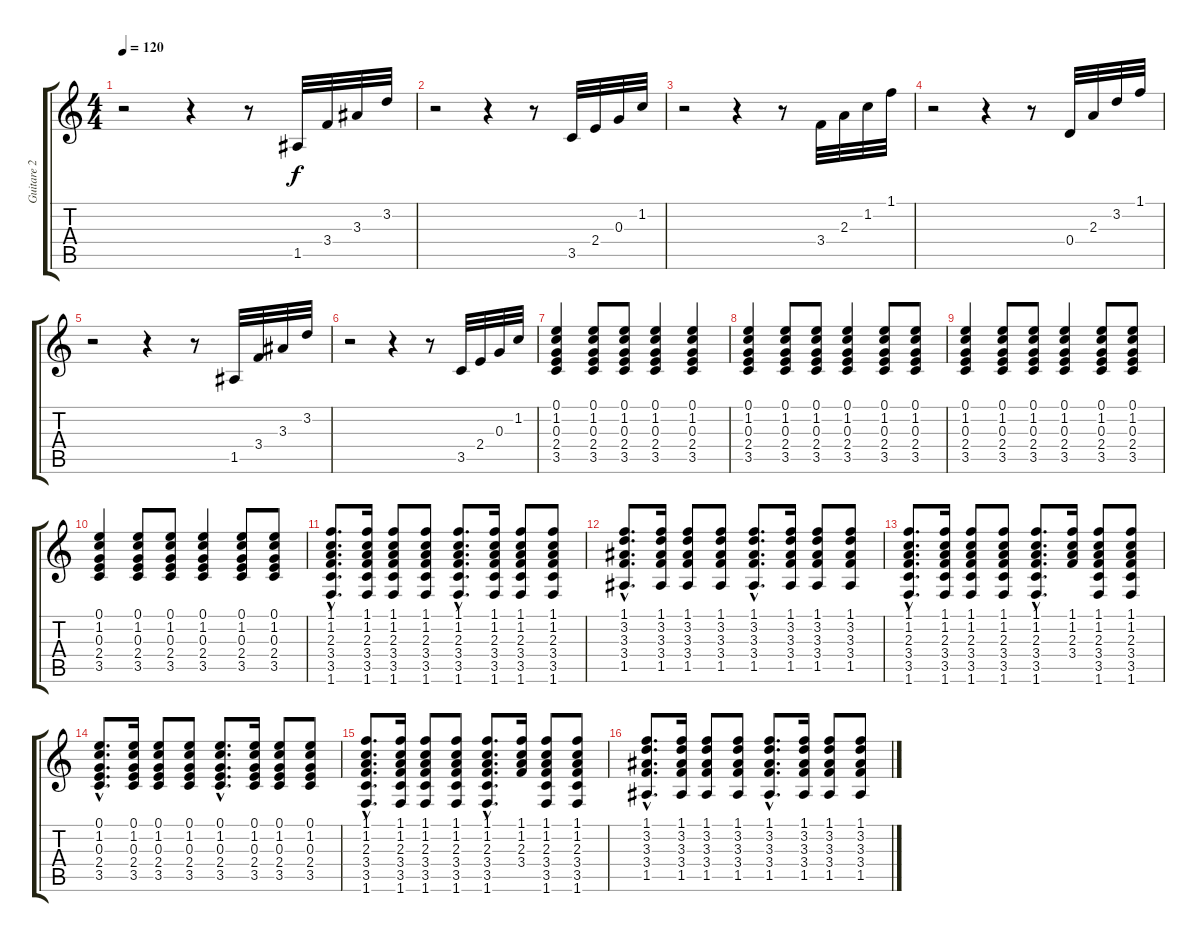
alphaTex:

\track ("Guitare 2" "Guitare 2") {instrument electricguitarclean}
\staff {score tabs}
\tuning (E4 B3 G3 D3 A2 E2) {hide}
\ts (4 4)
\tempo 120
\clef g2
\ks c
r.2{dy f} r.4 r.8 1.5.32 3.4.32 3.3.32 3.2.32 |
r.2 r.4 r.8 3.5.32 2.4.32 0.3.32 1.2.32 |
r.2 r.4 r.8 3.4.32 2.3.32 1.2.32 1.1.32 |
r.2 r.4 r.8 0.4.32 2.3.32 3.2.32 1.1.32 |
r.2 r.4 r.8 1.5.32 3.4.32 3.3.32 3.2.32 |
r.2 r.4 r.8 3.5.32 2.4.32 0.3.32 1.2.32 |
(0.1 1.2 0.3 2.4 3.5).4 (0.1 1.2 0.3 2.4 3.5).8 (0.1 1.2 0.3 2.4 3.5).8 (0.1 1.2 0.3 2.4 3.5).4 (0.1 1.2 0.3 2.4 3.5).4 |
(0.1 1.2 0.3 2.4 3.5).4 (0.1 1.2 0.3 2.4 3.5).8 (0.1 1.2 0.3 2.4 3.5).8 (0.1 1.2 0.3 2.4 3.5).4 (0.1 1.2 0.3 2.4 3.5).8 (0.1 1.2 0.3 2.4 3.5).8 |
(0.1 1.2 0.3 2.4 3.5).4 (0.1 1.2 0.3 2.4 3.5).8 (0.1 1.2 0.3 2.4 3.5).8 (0.1 1.2 0.3 2.4 3.5).4 (0.1 1.2 0.3 2.4 3.5).8 (0.1 1.2 0.3 2.4 3.5).8 |
(0.1 1.2 0.3 2.4 3.5).4 (0.1 1.2 0.3 2.4 3.5).8 (0.1 1.2 0.3 2.4 3.5).8 (0.1 1.2 0.3 2.4 3.5).4 (0.1 1.2 0.3 2.4 3.5).8 (0.1 1.2 0.3 2.4 3.5).8 |
(1.1{hac} 1.2{hac} 2.3{hac} 3.4{hac} 3.5{hac} 1.6{hac}).8{d} (1.1 1.2 2.3 3.4 3.5 1.6).16 (1.1 1.2 2.3 3.4 3.5 1.6).8 (1.1 1.2 2.3 3.4 3.5 1.6).8 (1.1{hac} 1.2{hac} 2.3{hac} 3.4{hac} 3.5{hac} 1.6{hac}).8{d} (1.1 1.2 2.3 3.4 3.5 1.6).16 (1.1 1.2 2.3 3.4 3.5 1.6).8 (1.1 1.2 2.3 3.4 3.5 1.6).8 |
(1.1{hac} 3.2{hac} 3.3{hac} 3.4{hac} 1.5{hac}).8{d} (1.1 3.2 3.3 3.4 1.5).16 (1.1 3.2 3.3 3.4 1.5).8 (1.1 3.2 3.3 3.4 1.5).8 (1.1{hac} 3.2{hac} 3.3{hac} 3.4{hac} 1.5{hac}).8{d} (1.1 3.2 3.3 3.4 1.5).16 (1.1 3.2 3.3 3.4 1.5).8 (1.1 3.2 3.3 3.4 1.5).8 |
(1.1{hac} 1.2{hac} 2.3{hac} 3.4{hac} 3.5{hac} 1.6{hac}).8{d} (1.1 1.2 2.3 3.4 3.5 1.6).16 (1.1 1.2 2.3 3.4 3.5 1.6).8 (1.1 1.2 2.3 3.4 3.5 1.6).8 (1.1{hac} 1.2{hac} 2.3{hac} 3.4{hac} 3.5{hac} 1.6{hac}).8{d} (1.1 1.2 2.3 3.4).16 (1.1 1.2 2.3 3.4 3.5 1.6).8 (1.1 1.2 2.3 3.4 3.5 1.6).8 |
(0.1{hac} 1.2{hac} 0.3{hac} 2.4{hac} 3.5{hac}).8{d} (0.1 1.2 0.3 2.4 3.5).16 (0.1 1.2 0.3 2.4 3.5).8 (0.1 1.2 0.3 2.4 3.5).8 (0.1{hac} 1.2{hac} 0.3{hac} 2.4{hac} 3.5{hac}).8{d} (0.1 1.2 0.3 2.4 3.5).16 (0.1 1.2 0.3 2.4 3.5).8 (0.1 1.2 0.3 2.4 3.5).8 |
(1.1{hac} 1.2{hac} 2.3{hac} 3.4{hac} 3.5{hac} 1.6{hac}).8{d} (1.1 1.2 2.3 3.4 3.5 1.6).16 (1.1 1.2 2.3 3.4 3.5 1.6).8 (1.1 1.2 2.3 3.4 3.5 1.6).8 (1.1{hac} 1.2{hac} 2.3{hac} 3.4{hac} 3.5{hac} 1.6{hac}).8{d} (1.1 1.2 2.3 3.4).16 (1.1 1.2 2.3 3.4 3.5 1.6).8 (1.1 1.2 2.3 3.4 3.5 1.6).8 |
(1.1{hac} 3.2{hac} 3.3{hac} 3.4{hac} 1.5{hac}).8{d} (1.1 3.2 3.3 3.4 1.5).16 (1.1 3.2 3.3 3.4 1.5).8 (1.1 3.2 3.3 3.4 1.5).8 (1.1{hac} 3.2{hac} 3.3{hac} 3.4{hac} 1.5{hac}).8{d} (1.1 3.2 3.3 3.4 1.5).16 (1.1 3.2 3.3 3.4 1.5).8 (1.1 3.2 3.3 3.4 1.5).8
